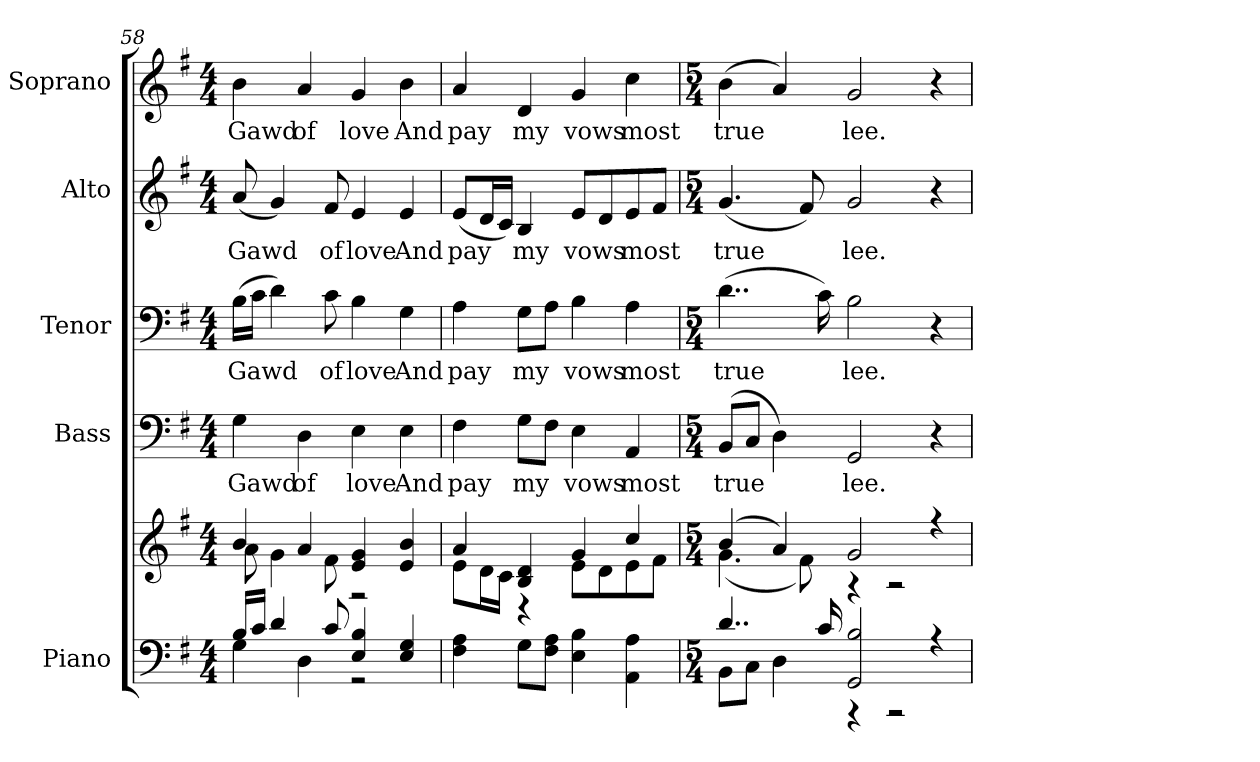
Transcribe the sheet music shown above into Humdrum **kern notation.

**kern	**kern	**kern	**text	**kern	**text	**kern	**text	**kern	**text
*part5	*part5	*part4	*part4	*part3	*part3	*part2	*part2	*part1	*part1
*staff6	*staff5	*staff4	*staff4	*staff3	*staff3	*staff2	*staff2	*staff1	*staff1
*I"Piano	*	*I"Bass	*	*I"Tenor	*	*I"Alto	*	*I"Soprano	*
*I'Pno.	*	*I'B.	*	*I'T.	*	*I'A.	*	*I'S.	*
*clefF4	*clefG2	*clefF4	*	*clefF4	*	*clefG2	*	*clefG2	*
*k[f#]	*k[f#]	*k[f#]	*	*k[f#]	*	*k[f#]	*	*k[f#]	*
*G:	*G:	*G:	*	*G:	*	*G:	*	*G:	*
*M4/4	*M4/4	*M4/4	*	*M4/4	*	*M4/4	*	*M4/4	*
=58	=58	=58	=58	=58	=58	=58	=58	=58	=58
*^	*^	*	*	*	*	*	*	*	*
!	!	!	!	!	!LO:LY:b:color=#000000	!	!	!	!	!	!
!	!	!	!	!	!	!	!LO:LY:b:color=#000000	!	!	!	!
!	!	!	!	!	!	!	!	!	!LO:LY:b:color=#000000	!	!
!	!	!	!	!	!	!	!	!	!	!	!LO:LY:b:color=#000000
16Bi/LL	4Gi\	4bi/	8ai\	4Gi\	Gawd	(16Bi\LL	Gawd	(8ai/	Gawd	4bi\	Gawd
16ci/JJ	.	.	.	.	.	16ci\JJ	.	.	.	.	.
4di/	.	.	4gi\	.	.	4di\)	.	4gi/)	.	.	.
!	!	!	!	!	!LO:LY:b:color=#000000	!	!	!	!	!	!
!	!	!	!	!	!	!	!	!	!	!	!LO:LY:b:color=#000000
.	4Di\	4ai/	.	4Di\	of	.	.	.	.	4ai/	of
!	!	!	!	!	!	!	!LO:LY:b:color=#000000	!	!	!	!
!	!	!	!	!	!	!	!	!	!LO:LY:b:color=#000000	!	!
8ci/	.	.	8f#i\	.	.	8ci\	of	8f#i/	of	.	.
!	!	!	!	!	!LO:LY:b:color=#000000	!	!	!	!	!	!
!	!	!	!	!	!	!	!LO:LY:b:color=#000000	!	!	!	!
!	!	!	!	!	!	!	!	!	!LO:LY:b:color=#000000	!	!
!	!	!	!	!	!	!	!	!	!	!	!LO:LY:b:color=#000000
4Ei/ 4Bi	2r	4ei/ 4gi	2r	4Ei\	love	4Bi\	love	4ei/	love	4gi/	love
!	!	!	!	!	!LO:LY:b:color=#000000	!	!	!	!	!	!
!	!	!	!	!	!	!	!LO:LY:b:color=#000000	!	!	!	!
!	!	!	!	!	!	!	!	!	!LO:LY:b:color=#000000	!	!
!	!	!	!	!	!	!	!	!	!	!	!LO:LY:b:color=#000000
4Ei/ 4Gi	.	4ei/ 4bi	.	4Ei\	And	4Gi\	And	4ei/	And	4bi\	And
*v	*v	*	*	*	*	*	*	*	*	*	*
!!LO:PB:g=z
=59	=59	=59	=59	=59	=59	=59	=59	=59	=59	=59
!	!	!	!	!LO:LY:b:color=#000000	!	!	!	!	!	!
!	!	!	!	!	!	!LO:LY:b:color=#000000	!	!	!	!
!	!	!	!	!	!	!	!	!LO:LY:b:color=#000000	!	!
!	!	!	!	!	!	!	!	!	!	!LO:LY:b:color=#000000
4F#i\ 4Ai	4ai/	8ei\L	4F#i\	pay	4Ai\	pay	(8ei/L	pay	4ai/	pay
.	.	16di\L	.	.	.	.	16di/L	.	.	.
.	.	16ci\JJ	.	.	.	.	16ci/JJ)	.	.	.
!	!	!	!	!LO:LY:b:color=#000000	!	!	!	!	!	!
!	!	!	!	!	!	!LO:LY:b:color=#000000	!	!	!	!
!	!	!	!	!	!	!	!	!LO:LY:b:color=#000000	!	!
!	!	!	!	!	!	!	!	!	!	!LO:LY:b:color=#000000
8Gi\L	4Bi/ 4di	4r	8Gi\L	my	8Gi\L	my	4Bi/	my	4di/	my
8F#i\ 8AiJ	.	.	8F#i\J	.	8Ai\J	.	.	.	.	.
!	!	!	!	!LO:LY:b:color=#000000	!	!	!	!	!	!
!	!	!	!	!	!	!LO:LY:b:color=#000000	!	!	!	!
!	!	!	!	!	!	!	!	!LO:LY:b:color=#000000	!	!
!	!	!	!	!	!	!	!	!	!	!LO:LY:b:color=#000000
4Ei\ 4Bi	4gi/	8ei\L	4Ei\	vows	4Bi\	vows	8ei/L	vows	4gi/	vows
.	.	8di\	.	.	.	.	8di/	.	.	.
!	!	!	!	!LO:LY:b:color=#000000	!	!	!	!	!	!
!	!	!	!	!	!	!LO:LY:b:color=#000000	!	!	!	!
!	!	!	!	!	!	!	!	!LO:LY:b:color=#000000	!	!
!	!	!	!	!	!	!	!	!	!	!LO:LY:b:color=#000000
4AAi\ 4Ai	4cci/	8ei\	4AAi/	most	4Ai\	most	8ei/	most	4cci\	most
.	.	8f#i\J	.	.	.	.	8f#i/J	.	.	.
=60	=60	=60	=60	=60	=60	=60	=60	=60	=60	=60
*M5/4	*M5/4	*	*M5/4	*	*M5/4	*	*M5/4	*	*M5/4	*
*^	*	*	*	*	*	*	*	*	*	*
!	!	!	!	!	!LO:LY:b:color=#000000	!	!	!	!	!	!
!	!	!	!	!	!	!	!LO:LY:b:color=#000000	!	!	!	!
!	!	!	!	!	!	!	!	!	!LO:LY:b:color=#000000	!	!
!	!	!	!	!	!	!	!	!	!	!	!LO:LY:b:color=#000000
4..di/	8BBi\L	(4bi/	(4.gi\	(8BBi/L	true	(4..di\	true	(4.gi/	true	(4bi\	true
.	8Ci\J	.	.	8Ci/J	.	.	.	.	.	.	.
.	4Di\	4ai/)	.	4Di\)	.	.	.	.	.	4ai/)	.
.	.	.	8f#i\)	.	.	.	.	8f#i/)	.	.	.
16ci/	.	.	.	.	.	16ci\)	.	.	.	.	.
!	!	!	!	!	!LO:LY:b:color=#000000	!	!	!	!	!	!
!	!	!	!	!	!	!	!LO:LY:b:color=#000000	!	!	!	!
!	!	!	!	!	!	!	!	!	!LO:LY:b:color=#000000	!	!
!	!	!	!	!	!	!	!	!	!	!	!LO:LY:b:color=#000000
2GGi/ 2Bi	4r	2gi/	4r	2GGi/	lee.	2Bi\	lee.	2gi/	lee.	2gi/	lee.
.	2r	.	2r	.	.	.	.	.	.	.	.
4r	.	4r	.	4r	.	4r	.	4r	.	4r	.
*v	*v	*	*	*	*	*	*	*	*	*	*
*	*v	*v	*	*	*	*	*	*	*	*
=	=	=	=	=	=	=	=	=	=
*-	*-	*-	*-	*-	*-	*-	*-	*-	*-
